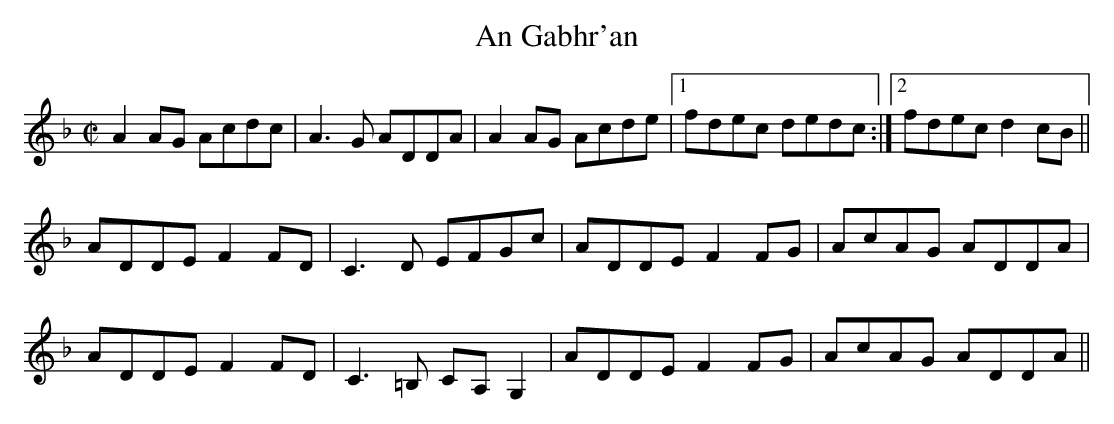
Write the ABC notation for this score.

X:1
T:An Gabhr'an
M:C|
K:Dm
A2AG Acdc|A3G ADDA|A2AG Acde|1 fdec dedc:|2 fdec d2cB||
ADDE F2FD|C3D EFGc|ADDE F2FG|AcAG ADDA|
ADDE F2FD|C3=B, CA,G,2|ADDE F2FG|AcAG ADDA||
